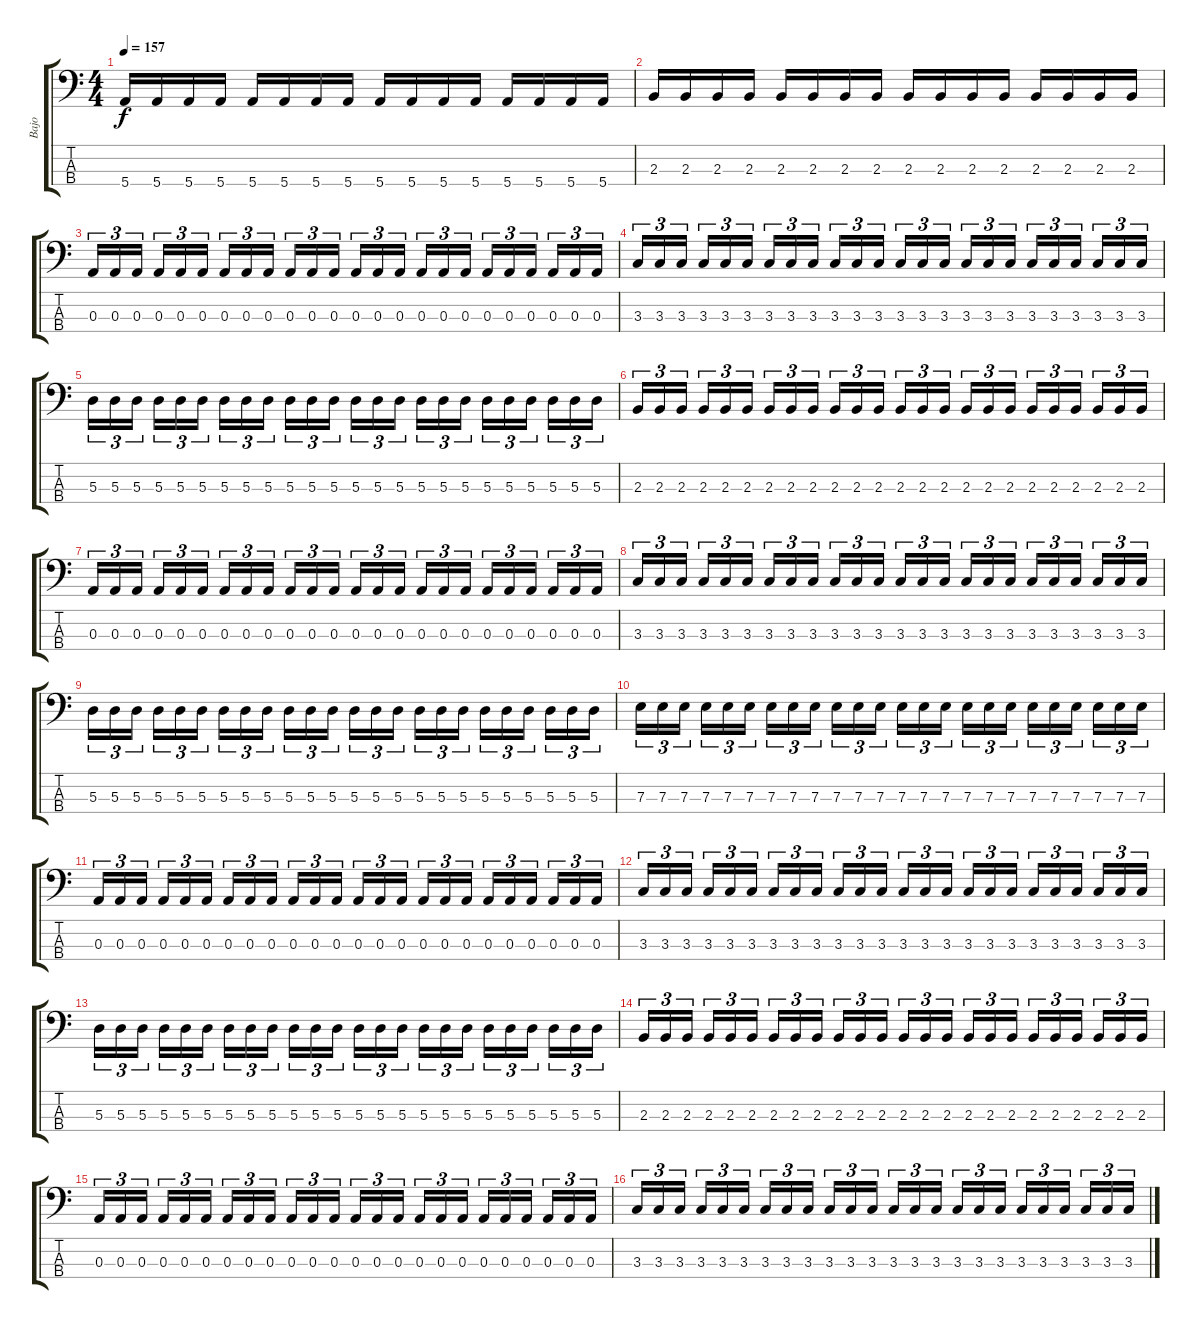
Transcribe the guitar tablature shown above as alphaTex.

\track ("Bajo" "Bajo") {instrument electricbasspick}
\staff {score tabs}
\tuning (G2 D2 A1 E1) {hide}
\ts (4 4)
\tempo 157
\clef f4
\ks c
5.4.16{dy f} 5.4.16 5.4.16 5.4.16 5.4.16 5.4.16 5.4.16 5.4.16 5.4.16 5.4.16 5.4.16 5.4.16 5.4.16 5.4.16 5.4.16 5.4.16 |
2.3.16 2.3.16 2.3.16 2.3.16 2.3.16 2.3.16 2.3.16 2.3.16 2.3.16 2.3.16 2.3.16 2.3.16 2.3.16 2.3.16 2.3.16 2.3.16 |
0.3.16{tu (3 2)} 0.3.16{tu (3 2)} 0.3.16{tu (3 2)} 0.3.16{tu (3 2)} 0.3.16{tu (3 2)} 0.3.16{tu (3 2)} 0.3.16{tu (3 2)} 0.3.16{tu (3 2)} 0.3.16{tu (3 2)} 0.3.16{tu (3 2)} 0.3.16{tu (3 2)} 0.3.16{tu (3 2)} 0.3.16{tu (3 2)} 0.3.16{tu (3 2)} 0.3.16{tu (3 2)} 0.3.16{tu (3 2)} 0.3.16{tu (3 2)} 0.3.16{tu (3 2)} 0.3.16{tu (3 2)} 0.3.16{tu (3 2)} 0.3.16{tu (3 2)} 0.3.16{tu (3 2)} 0.3.16{tu (3 2)} 0.3.16{tu (3 2)} |
3.3.16{tu (3 2)} 3.3.16{tu (3 2)} 3.3.16{tu (3 2)} 3.3.16{tu (3 2)} 3.3.16{tu (3 2)} 3.3.16{tu (3 2)} 3.3.16{tu (3 2)} 3.3.16{tu (3 2)} 3.3.16{tu (3 2)} 3.3.16{tu (3 2)} 3.3.16{tu (3 2)} 3.3.16{tu (3 2)} 3.3.16{tu (3 2)} 3.3.16{tu (3 2)} 3.3.16{tu (3 2)} 3.3.16{tu (3 2)} 3.3.16{tu (3 2)} 3.3.16{tu (3 2)} 3.3.16{tu (3 2)} 3.3.16{tu (3 2)} 3.3.16{tu (3 2)} 3.3.16{tu (3 2)} 3.3.16{tu (3 2)} 3.3.16{tu (3 2)} |
5.3.16{tu (3 2)} 5.3.16{tu (3 2)} 5.3.16{tu (3 2)} 5.3.16{tu (3 2)} 5.3.16{tu (3 2)} 5.3.16{tu (3 2)} 5.3.16{tu (3 2)} 5.3.16{tu (3 2)} 5.3.16{tu (3 2)} 5.3.16{tu (3 2)} 5.3.16{tu (3 2)} 5.3.16{tu (3 2)} 5.3.16{tu (3 2)} 5.3.16{tu (3 2)} 5.3.16{tu (3 2)} 5.3.16{tu (3 2)} 5.3.16{tu (3 2)} 5.3.16{tu (3 2)} 5.3.16{tu (3 2)} 5.3.16{tu (3 2)} 5.3.16{tu (3 2)} 5.3.16{tu (3 2)} 5.3.16{tu (3 2)} 5.3.16{tu (3 2)} |
2.3.16{tu (3 2)} 2.3.16{tu (3 2)} 2.3.16{tu (3 2)} 2.3.16{tu (3 2)} 2.3.16{tu (3 2)} 2.3.16{tu (3 2)} 2.3.16{tu (3 2)} 2.3.16{tu (3 2)} 2.3.16{tu (3 2)} 2.3.16{tu (3 2)} 2.3.16{tu (3 2)} 2.3.16{tu (3 2)} 2.3.16{tu (3 2)} 2.3.16{tu (3 2)} 2.3.16{tu (3 2)} 2.3.16{tu (3 2)} 2.3.16{tu (3 2)} 2.3.16{tu (3 2)} 2.3.16{tu (3 2)} 2.3.16{tu (3 2)} 2.3.16{tu (3 2)} 2.3.16{tu (3 2)} 2.3.16{tu (3 2)} 2.3.16{tu (3 2)} |
0.3.16{tu (3 2)} 0.3.16{tu (3 2)} 0.3.16{tu (3 2)} 0.3.16{tu (3 2)} 0.3.16{tu (3 2)} 0.3.16{tu (3 2)} 0.3.16{tu (3 2)} 0.3.16{tu (3 2)} 0.3.16{tu (3 2)} 0.3.16{tu (3 2)} 0.3.16{tu (3 2)} 0.3.16{tu (3 2)} 0.3.16{tu (3 2)} 0.3.16{tu (3 2)} 0.3.16{tu (3 2)} 0.3.16{tu (3 2)} 0.3.16{tu (3 2)} 0.3.16{tu (3 2)} 0.3.16{tu (3 2)} 0.3.16{tu (3 2)} 0.3.16{tu (3 2)} 0.3.16{tu (3 2)} 0.3.16{tu (3 2)} 0.3.16{tu (3 2)} |
3.3.16{tu (3 2)} 3.3.16{tu (3 2)} 3.3.16{tu (3 2)} 3.3.16{tu (3 2)} 3.3.16{tu (3 2)} 3.3.16{tu (3 2)} 3.3.16{tu (3 2)} 3.3.16{tu (3 2)} 3.3.16{tu (3 2)} 3.3.16{tu (3 2)} 3.3.16{tu (3 2)} 3.3.16{tu (3 2)} 3.3.16{tu (3 2)} 3.3.16{tu (3 2)} 3.3.16{tu (3 2)} 3.3.16{tu (3 2)} 3.3.16{tu (3 2)} 3.3.16{tu (3 2)} 3.3.16{tu (3 2)} 3.3.16{tu (3 2)} 3.3.16{tu (3 2)} 3.3.16{tu (3 2)} 3.3.16{tu (3 2)} 3.3.16{tu (3 2)} |
5.3.16{tu (3 2)} 5.3.16{tu (3 2)} 5.3.16{tu (3 2)} 5.3.16{tu (3 2)} 5.3.16{tu (3 2)} 5.3.16{tu (3 2)} 5.3.16{tu (3 2)} 5.3.16{tu (3 2)} 5.3.16{tu (3 2)} 5.3.16{tu (3 2)} 5.3.16{tu (3 2)} 5.3.16{tu (3 2)} 5.3.16{tu (3 2)} 5.3.16{tu (3 2)} 5.3.16{tu (3 2)} 5.3.16{tu (3 2)} 5.3.16{tu (3 2)} 5.3.16{tu (3 2)} 5.3.16{tu (3 2)} 5.3.16{tu (3 2)} 5.3.16{tu (3 2)} 5.3.16{tu (3 2)} 5.3.16{tu (3 2)} 5.3.16{tu (3 2)} |
7.3.16{tu (3 2)} 7.3.16{tu (3 2)} 7.3.16{tu (3 2)} 7.3.16{tu (3 2)} 7.3.16{tu (3 2)} 7.3.16{tu (3 2)} 7.3.16{tu (3 2)} 7.3.16{tu (3 2)} 7.3.16{tu (3 2)} 7.3.16{tu (3 2)} 7.3.16{tu (3 2)} 7.3.16{tu (3 2)} 7.3.16{tu (3 2)} 7.3.16{tu (3 2)} 7.3.16{tu (3 2)} 7.3.16{tu (3 2)} 7.3.16{tu (3 2)} 7.3.16{tu (3 2)} 7.3.16{tu (3 2)} 7.3.16{tu (3 2)} 7.3.16{tu (3 2)} 7.3.16{tu (3 2)} 7.3.16{tu (3 2)} 7.3.16{tu (3 2)} |
0.3.16{tu (3 2)} 0.3.16{tu (3 2)} 0.3.16{tu (3 2)} 0.3.16{tu (3 2)} 0.3.16{tu (3 2)} 0.3.16{tu (3 2)} 0.3.16{tu (3 2)} 0.3.16{tu (3 2)} 0.3.16{tu (3 2)} 0.3.16{tu (3 2)} 0.3.16{tu (3 2)} 0.3.16{tu (3 2)} 0.3.16{tu (3 2)} 0.3.16{tu (3 2)} 0.3.16{tu (3 2)} 0.3.16{tu (3 2)} 0.3.16{tu (3 2)} 0.3.16{tu (3 2)} 0.3.16{tu (3 2)} 0.3.16{tu (3 2)} 0.3.16{tu (3 2)} 0.3.16{tu (3 2)} 0.3.16{tu (3 2)} 0.3.16{tu (3 2)} |
3.3.16{tu (3 2)} 3.3.16{tu (3 2)} 3.3.16{tu (3 2)} 3.3.16{tu (3 2)} 3.3.16{tu (3 2)} 3.3.16{tu (3 2)} 3.3.16{tu (3 2)} 3.3.16{tu (3 2)} 3.3.16{tu (3 2)} 3.3.16{tu (3 2)} 3.3.16{tu (3 2)} 3.3.16{tu (3 2)} 3.3.16{tu (3 2)} 3.3.16{tu (3 2)} 3.3.16{tu (3 2)} 3.3.16{tu (3 2)} 3.3.16{tu (3 2)} 3.3.16{tu (3 2)} 3.3.16{tu (3 2)} 3.3.16{tu (3 2)} 3.3.16{tu (3 2)} 3.3.16{tu (3 2)} 3.3.16{tu (3 2)} 3.3.16{tu (3 2)} |
5.3.16{tu (3 2)} 5.3.16{tu (3 2)} 5.3.16{tu (3 2)} 5.3.16{tu (3 2)} 5.3.16{tu (3 2)} 5.3.16{tu (3 2)} 5.3.16{tu (3 2)} 5.3.16{tu (3 2)} 5.3.16{tu (3 2)} 5.3.16{tu (3 2)} 5.3.16{tu (3 2)} 5.3.16{tu (3 2)} 5.3.16{tu (3 2)} 5.3.16{tu (3 2)} 5.3.16{tu (3 2)} 5.3.16{tu (3 2)} 5.3.16{tu (3 2)} 5.3.16{tu (3 2)} 5.3.16{tu (3 2)} 5.3.16{tu (3 2)} 5.3.16{tu (3 2)} 5.3.16{tu (3 2)} 5.3.16{tu (3 2)} 5.3.16{tu (3 2)} |
2.3.16{tu (3 2)} 2.3.16{tu (3 2)} 2.3.16{tu (3 2)} 2.3.16{tu (3 2)} 2.3.16{tu (3 2)} 2.3.16{tu (3 2)} 2.3.16{tu (3 2)} 2.3.16{tu (3 2)} 2.3.16{tu (3 2)} 2.3.16{tu (3 2)} 2.3.16{tu (3 2)} 2.3.16{tu (3 2)} 2.3.16{tu (3 2)} 2.3.16{tu (3 2)} 2.3.16{tu (3 2)} 2.3.16{tu (3 2)} 2.3.16{tu (3 2)} 2.3.16{tu (3 2)} 2.3.16{tu (3 2)} 2.3.16{tu (3 2)} 2.3.16{tu (3 2)} 2.3.16{tu (3 2)} 2.3.16{tu (3 2)} 2.3.16{tu (3 2)} |
0.3.16{tu (3 2)} 0.3.16{tu (3 2)} 0.3.16{tu (3 2)} 0.3.16{tu (3 2)} 0.3.16{tu (3 2)} 0.3.16{tu (3 2)} 0.3.16{tu (3 2)} 0.3.16{tu (3 2)} 0.3.16{tu (3 2)} 0.3.16{tu (3 2)} 0.3.16{tu (3 2)} 0.3.16{tu (3 2)} 0.3.16{tu (3 2)} 0.3.16{tu (3 2)} 0.3.16{tu (3 2)} 0.3.16{tu (3 2)} 0.3.16{tu (3 2)} 0.3.16{tu (3 2)} 0.3.16{tu (3 2)} 0.3.16{tu (3 2)} 0.3.16{tu (3 2)} 0.3.16{tu (3 2)} 0.3.16{tu (3 2)} 0.3.16{tu (3 2)} |
3.3.16{tu (3 2)} 3.3.16{tu (3 2)} 3.3.16{tu (3 2)} 3.3.16{tu (3 2)} 3.3.16{tu (3 2)} 3.3.16{tu (3 2)} 3.3.16{tu (3 2)} 3.3.16{tu (3 2)} 3.3.16{tu (3 2)} 3.3.16{tu (3 2)} 3.3.16{tu (3 2)} 3.3.16{tu (3 2)} 3.3.16{tu (3 2)} 3.3.16{tu (3 2)} 3.3.16{tu (3 2)} 3.3.16{tu (3 2)} 3.3.16{tu (3 2)} 3.3.16{tu (3 2)} 3.3.16{tu (3 2)} 3.3.16{tu (3 2)} 3.3.16{tu (3 2)} 3.3.16{tu (3 2)} 3.3.16{tu (3 2)} 3.3.16{tu (3 2)}
